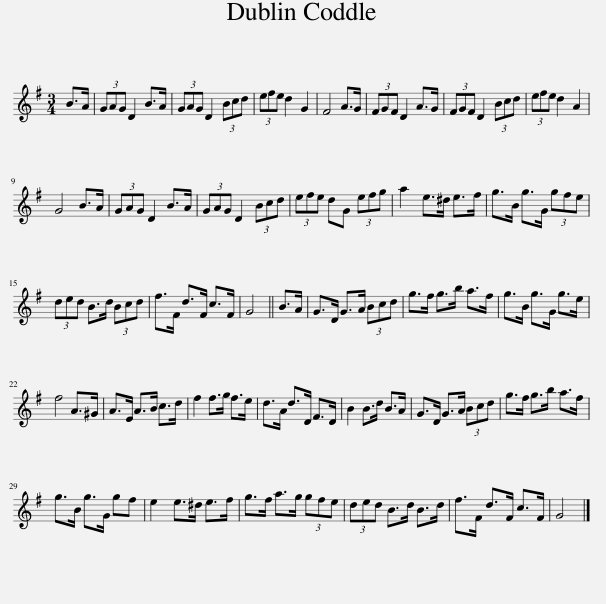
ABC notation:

X:1
L:1/8
M:3/4
I:linebreak $
K:G
V:1 treble
V:1
 B>A | (3GAG D2 B>A | (3GAG D2 (3Bcd | (3efe d2 G2 | F4 A>G | %5
 (3FGF D2 A>G | (3FGF D2 (3Bcd | (3efe d2 A2 |$ G4 B>A | (3GAG D2 B>A | %10
 (3GAG D2 (3Bcd | (3efe dG (3efg | a2 e>^d e>f | g>B g>G (3gfe |$ (3ded B>d (3Bcd | %15
 f>F d>F c>F | G4 || B>A | G>D G>A (3Bcd | g>f g>b a>f | %20
 g>B g>G g>e |$ f4 A>^G | A>E A>B c>d | f2 f>g f>e | d>A d>D F>D | %25
 B2 B>d B>A | G>D G>A (3Bcd | g>f g>b a>f |$ g>B g>G gf | e2 e>^d e>f | %30
 g>f a>g (3gfe | (3ded B>d B>d | f>F d>F c>F | G4 |] %34
